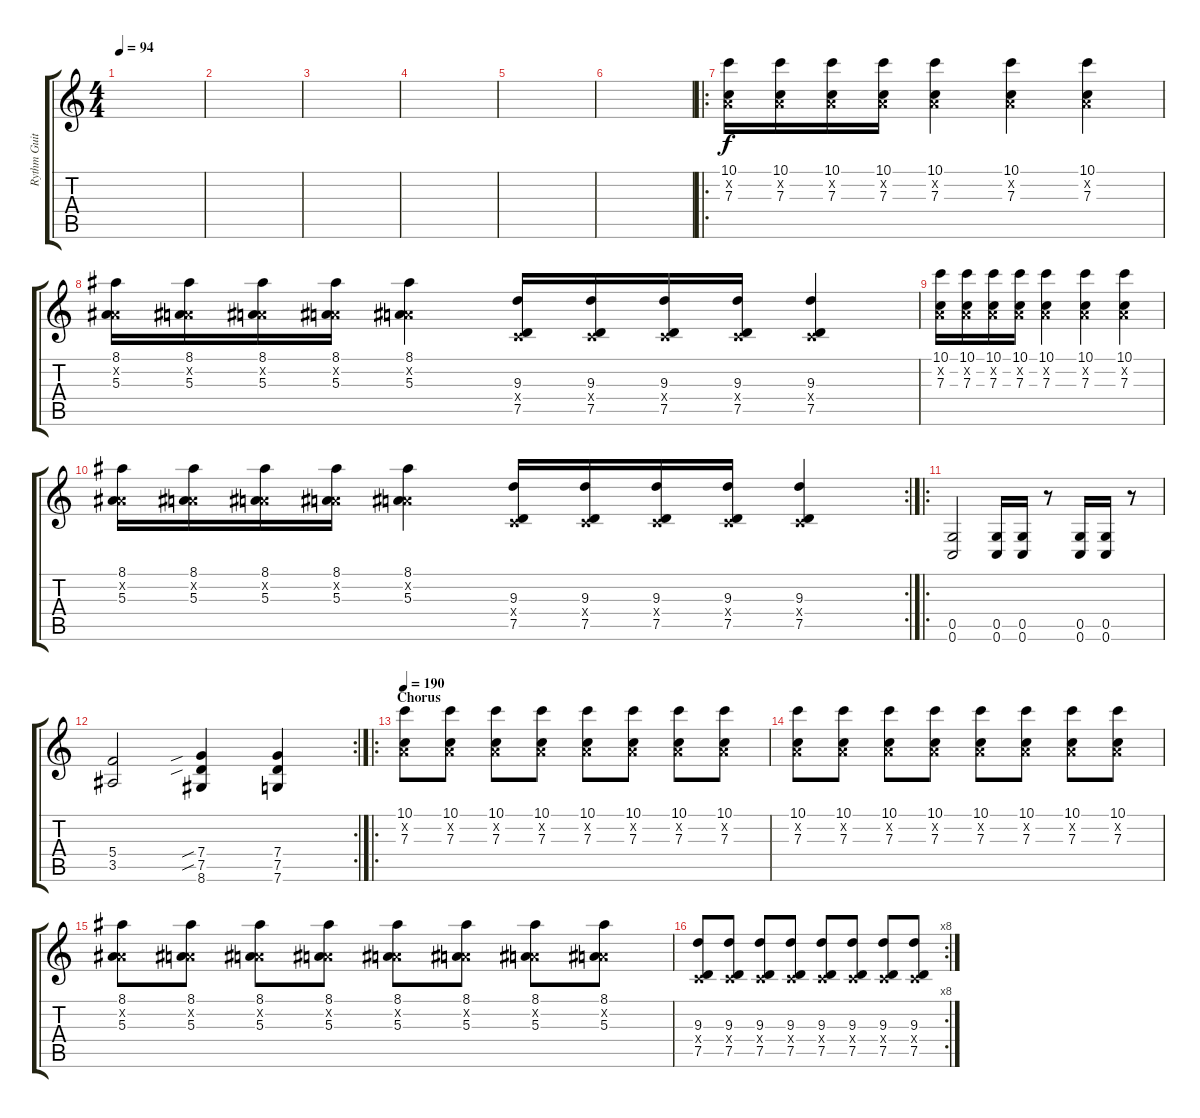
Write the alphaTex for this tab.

\track ("Rythm Guitar I" "Rythm Guit") {instrument distortionguitar}
\staff {score tabs}
\tuning (D4 A3 F3 C3 G2 C2) {hide}
\ts (4 4)
\tempo 94
\clef g2
\ks c
|
|
|
|
|
|
\ro
(10.1 0.2{x} 7.3).16 (10.1 0.2{x} 7.3).16 (10.1 0.2{x} 7.3).16 (10.1 0.2{x} 7.3).16 (10.1 0.2{x} 7.3).4 (10.1 0.2{x} 7.3).4 (10.1 0.2{x} 7.3).4 |
(8.1 0.2{x} 5.3).16 (8.1 0.2{x} 5.3).16 (8.1 0.2{x} 5.3).16 (8.1 0.2{x} 5.3).16 (8.1 0.2{x} 5.3).4 (9.3 0.4{x} 7.5).16 (9.3 0.4{x} 7.5).16 (9.3 0.4{x} 7.5).16 (9.3 0.4{x} 7.5).16 (9.3 0.4{x} 7.5).4 |
(10.1 0.2{x} 7.3).16 (10.1 0.2{x} 7.3).16 (10.1 0.2{x} 7.3).16 (10.1 0.2{x} 7.3).16 (10.1 0.2{x} 7.3).4 (10.1 0.2{x} 7.3).4 (10.1 0.2{x} 7.3).4 |
\rc 2
(8.1 0.2{x} 5.3).16 (8.1 0.2{x} 5.3).16 (8.1 0.2{x} 5.3).16 (8.1 0.2{x} 5.3).16 (8.1 0.2{x} 5.3).4 (9.3 0.4{x} 7.5).16 (9.3 0.4{x} 7.5).16 (9.3 0.4{x} 7.5).16 (9.3 0.4{x} 7.5).16 (9.3 0.4{x} 7.5).4 |
\ro
(0.5 0.6).2 (0.5 0.6).16 (0.5 0.6).16 r.8 (0.5 0.6).16 (0.5 0.6).16 r.8 |
\rc 2
(5.4 3.5).2 (7.4{sib} 7.5{sib} 8.6).4 (7.4 7.5 7.6).4 |
\ro
\section ("" "Chorus")
\tempo 190
(10.1 0.2{x} 7.3).8 (10.1 0.2{x} 7.3).8 (10.1 0.2{x} 7.3).8 (10.1 0.2{x} 7.3).8 (10.1 0.2{x} 7.3).8 (10.1 0.2{x} 7.3).8 (10.1 0.2{x} 7.3).8 (10.1 0.2{x} 7.3).8 |
(10.1 0.2{x} 7.3).8 (10.1 0.2{x} 7.3).8 (10.1 0.2{x} 7.3).8 (10.1 0.2{x} 7.3).8 (10.1 0.2{x} 7.3).8 (10.1 0.2{x} 7.3).8 (10.1 0.2{x} 7.3).8 (10.1 0.2{x} 7.3).8 |
(8.1 0.2{x} 5.3).8 (8.1 0.2{x} 5.3).8 (8.1 0.2{x} 5.3).8 (8.1 0.2{x} 5.3).8 (8.1 0.2{x} 5.3).8 (8.1 0.2{x} 5.3).8 (8.1 0.2{x} 5.3).8 (8.1 0.2{x} 5.3).8 |
\rc 8
(9.3 0.4{x} 7.5).8 (9.3 0.4{x} 7.5).8 (9.3 0.4{x} 7.5).8 (9.3 0.4{x} 7.5).8 (9.3 0.4{x} 7.5).8 (9.3 0.4{x} 7.5).8 (9.3 0.4{x} 7.5).8 (9.3 0.4{x} 7.5).8
